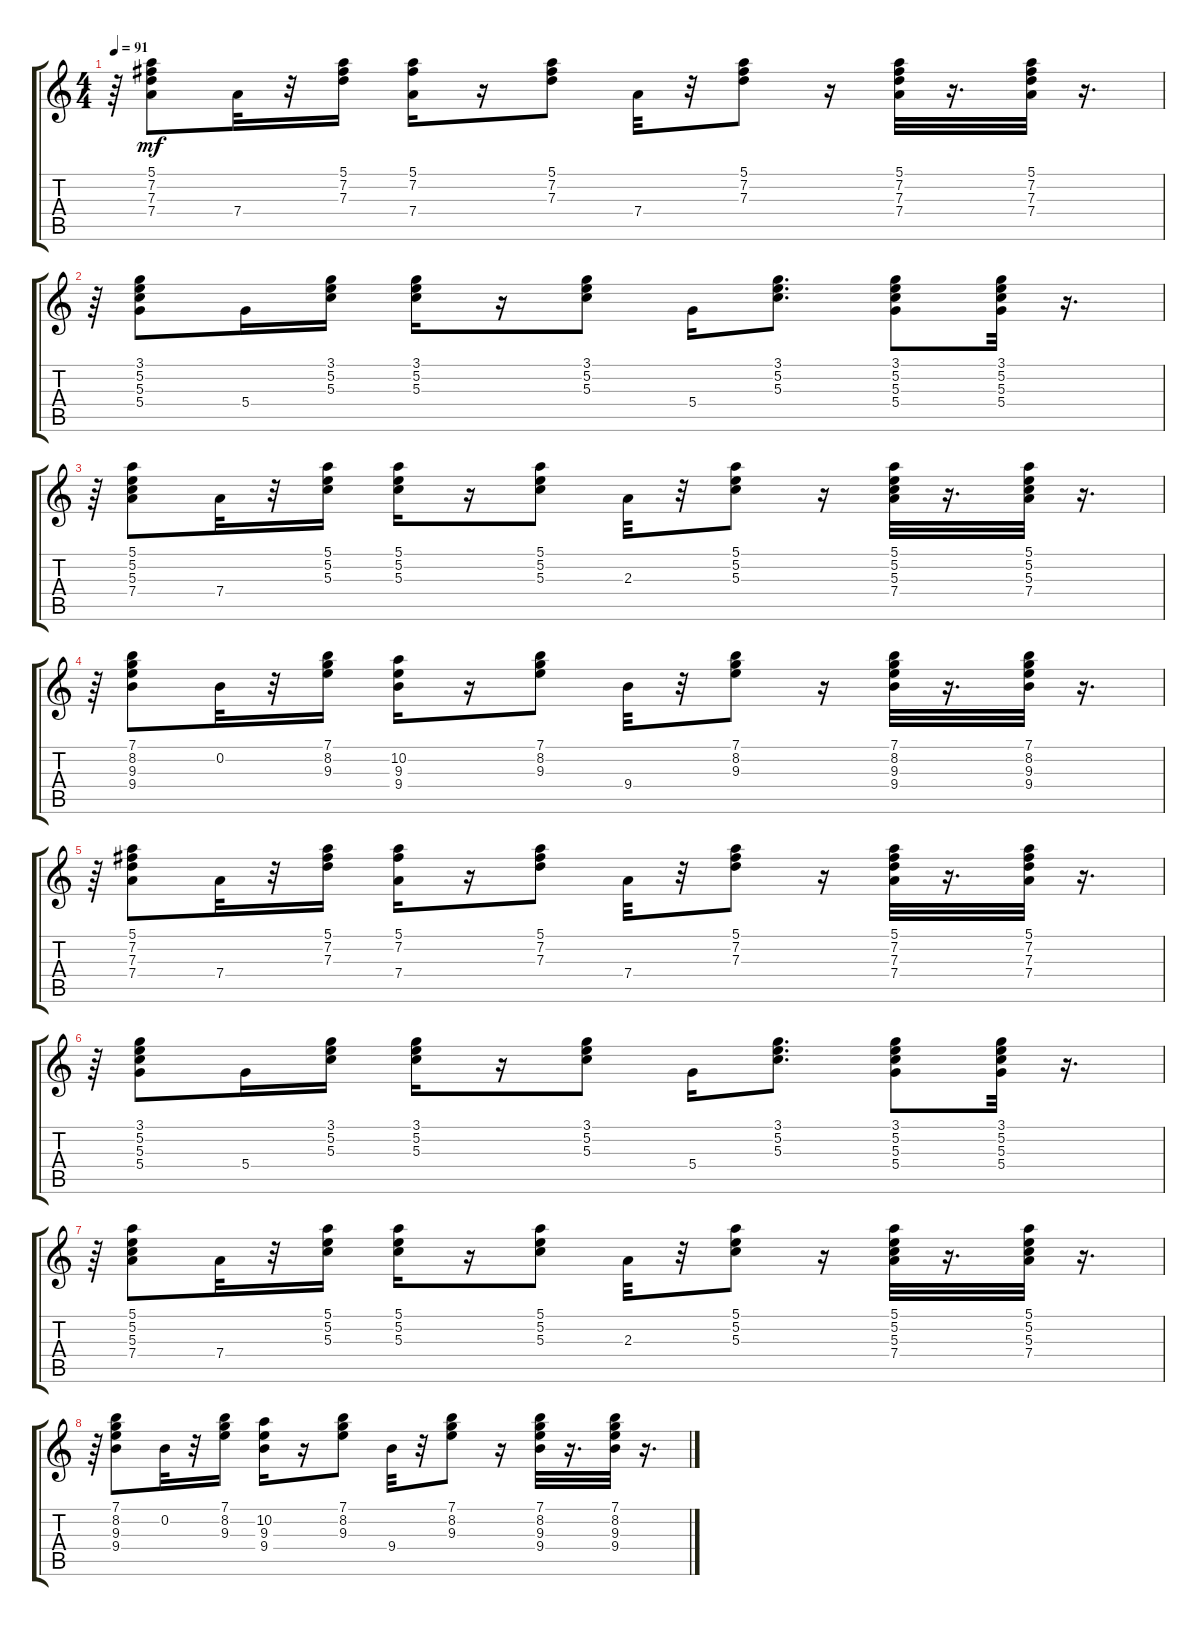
\track "" {instrument acousticguitarsteel}
\staff {score tabs}
\tuning (E4 B3 G3 D3 A2 E2) {hide}
\ts (4 4)
\tempo 91
\clef g2
\ks c
r.64{dy mf} (5.1 7.2 7.3 7.4).8 7.4.32 r.32 (5.1 7.2 7.3).16 (5.1 7.2 7.4).16 r.16 (5.1 7.2 7.3).8 7.4.32 r.32 (5.1 7.2 7.3).8 r.16 (5.1 7.2 7.3 7.4).32 r.16{d} (5.1 7.2 7.3 7.4).32 r.16{d} |
r.64 (3.1 5.2 5.3 5.4).8 5.4.16 (3.1 5.2 5.3).16 (3.1 5.2 5.3).16 r.16 (3.1 5.2 5.3).8 5.4.16 (3.1 5.2 5.3).8{d} (3.1 5.2 5.3 5.4).8 (3.1 5.2 5.3 5.4).32 r.16{d} |
r.64 (5.1 5.2 5.3 7.4).8 7.4.32 r.32 (5.1 5.2 5.3).16 (5.1 5.2 5.3).16 r.16 (5.1 5.2 5.3).8 2.3.32 r.32 (5.1 5.2 5.3).8 r.16 (5.1 5.2 5.3 7.4).32 r.16{d} (5.1 5.2 5.3 7.4).32 r.16{d} |
r.64 (7.1 8.2 9.3 9.4).8 0.2.32 r.32 (7.1 8.2 9.3).16 (10.2 9.3 9.4).16 r.16 (7.1 8.2 9.3).8 9.4.32 r.32 (7.1 8.2 9.3).8 r.16 (7.1 8.2 9.3 9.4).32 r.16{d} (7.1 8.2 9.3 9.4).32 r.16{d} |
r.64 (5.1 7.2 7.3 7.4).8 7.4.32 r.32 (5.1 7.2 7.3).16 (5.1 7.2 7.4).16 r.16 (5.1 7.2 7.3).8 7.4.32 r.32 (5.1 7.2 7.3).8 r.16 (5.1 7.2 7.3 7.4).32 r.16{d} (5.1 7.2 7.3 7.4).32 r.16{d} |
r.64 (3.1 5.2 5.3 5.4).8{volume 10} 5.4.16 (3.1 5.2 5.3).16 (3.1 5.2 5.3).16{volume 10} r.16 (3.1 5.2 5.3).8 5.4.16{volume 10} (3.1 5.2 5.3).8{d} (3.1 5.2 5.3 5.4).8{volume 10} (3.1 5.2 5.3 5.4).32{volume 10} r.16{d} |
r.64 (5.1 5.2 5.3 7.4).8{volume 9} 7.4.32 r.32 (5.1 5.2 5.3).16 (5.1 5.2 5.3).16{volume 9} r.16 (5.1 5.2 5.3).8 2.3.32{volume 9} r.32 (5.1 5.2 5.3).8 r.16 (5.1 5.2 5.3 7.4).32{volume 9} r.16{d} (5.1 5.2 5.3 7.4).32{volume 9} r.16{d} |
r.64 (7.1 8.2 9.3 9.4).8{volume 9} 0.2.32 r.32 (7.1 8.2 9.3).16 (10.2 9.3 9.4).16{volume 9} r.16 (7.1 8.2 9.3).8 9.4.32{volume 8} r.32 (7.1 8.2 9.3).8 r.16 (7.1 8.2 9.3 9.4).32{volume 8} r.16{d} (7.1 8.2 9.3 9.4).32{volume 8} r.16{d}
